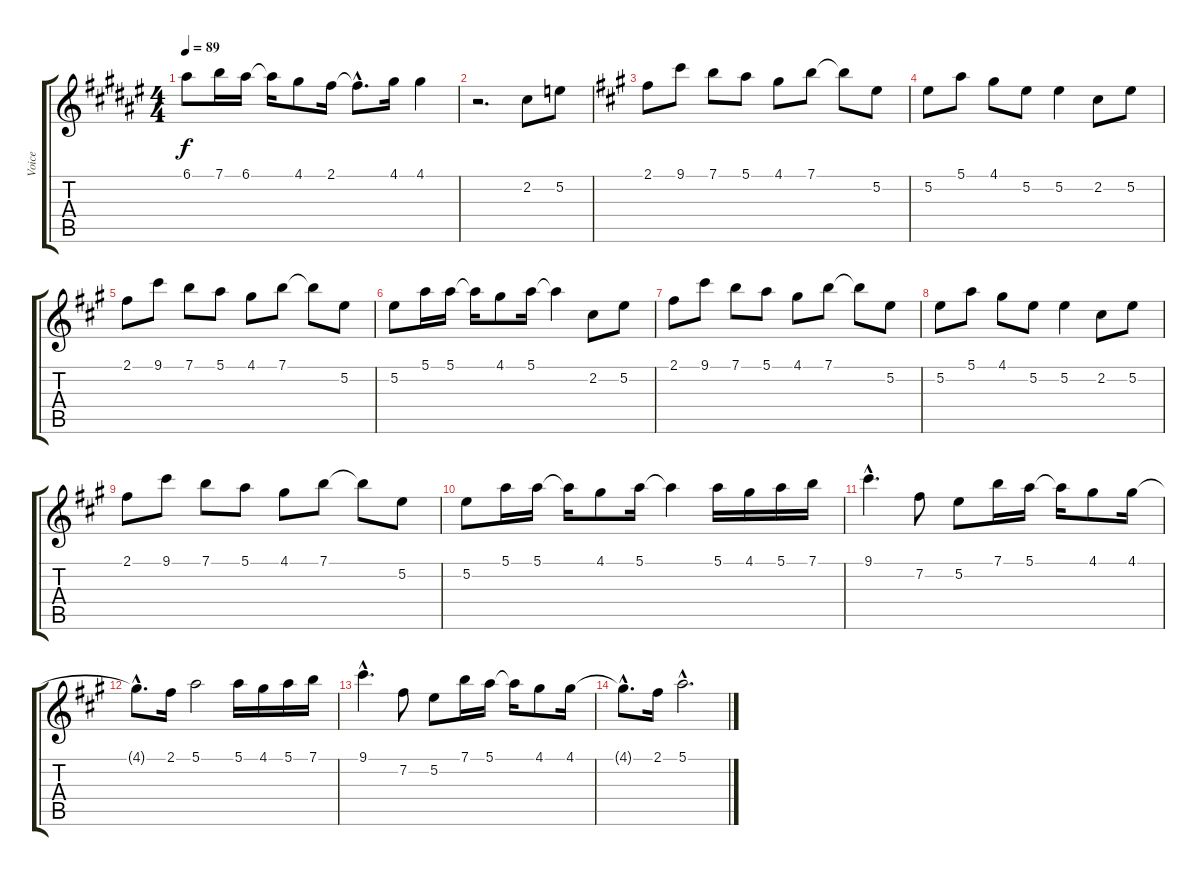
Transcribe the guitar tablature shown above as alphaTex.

\track ("Voice" "Voice") {instrument ocarina}
\staff {score tabs}
\tuning (E5 B4 G4 D4 A4 E4) {hide}
\ts (4 4)
\tempo 89
\clef g2
\ks f#
6.1.8{dy f} 7.1.16 6.1.16 6.1{t}.16 4.1.8 2.1.16 2.1{hac t}.8{d} 4.1.16 4.1.4 |
r.2{d} 2.2.8 5.2.8 |
\ks f#minor
2.1.8 9.1.8 7.1.8 5.1.8 4.1.8 7.1.8 7.1{t}.8 5.2.8 |
5.2.8 5.1.8 4.1.8 5.2.8 5.2.4 2.2.8 5.2.8 |
2.1.8 9.1.8 7.1.8 5.1.8 4.1.8 7.1.8 7.1{t}.8 5.2.8 |
5.2.8 5.1.16 5.1.16 5.1{t}.16 4.1.8 5.1.16 5.1{t}.4 2.2.8 5.2.8 |
2.1.8 9.1.8 7.1.8 5.1.8 4.1.8 7.1.8 7.1{t}.8 5.2.8 |
5.2.8 5.1.8 4.1.8 5.2.8 5.2.4 2.2.8 5.2.8 |
2.1.8 9.1.8 7.1.8 5.1.8 4.1.8 7.1.8 7.1{t}.8 5.2.8 |
5.2.8 5.1.16 5.1.16 5.1{t}.16 4.1.8 5.1.16 5.1{t}.4 5.1.16 4.1.16 5.1.16 7.1.16 |
9.1{hac}.4{d} 7.2.8 5.2.8 7.1.16 5.1.16 5.1{t}.16 4.1.8 4.1.16 |
4.1{hac t}.8{d} 2.1.16 5.1.2 5.1.16 4.1.16 5.1.16 7.1.16 |
9.1{hac}.4{d} 7.2.8 5.2.8 7.1.16 5.1.16 5.1{t}.16 4.1.8 4.1.16 |
4.1{hac t}.8{d} 2.1.16 5.1{hac}.2{d}
